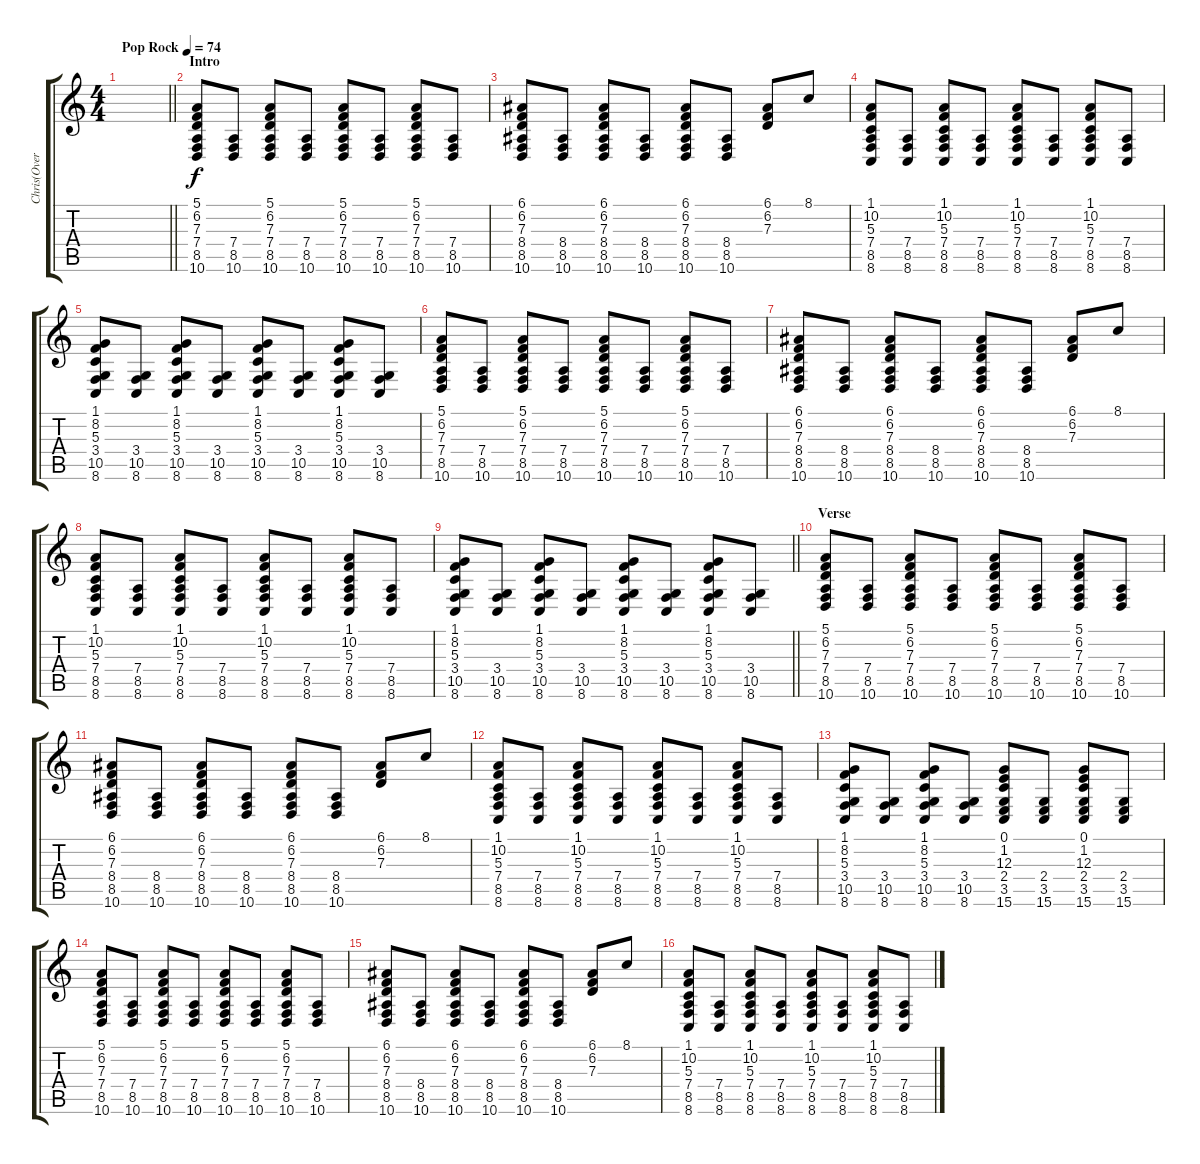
\track ("Chris(Overdub)" "Chris(Over") {instrument brightacousticpiano}
\staff {score tabs}
\tuning (E4 B3 G3 D3 A2 E2) {hide}
\ts (4 4)
\tempo (74 "Pop Rock")
\clef g2
\barLineRight lightlight
\ks c
|
\section ("" "Intro")
(5.1 6.2 7.3 7.4 8.5 10.6).8 (7.4 8.5 10.6).8 (5.1 6.2 7.3 7.4 8.5 10.6).8 (7.4 8.5 10.6).8 (5.1 6.2 7.3 7.4 8.5 10.6).8 (7.4 8.5 10.6).8 (5.1 6.2 7.3 7.4 8.5 10.6).8 (7.4 8.5 10.6).8 |
(6.1 6.2 7.3 8.4 8.5 10.6).8 (8.4 8.5 10.6).8 (6.1 6.2 7.3 8.4 8.5 10.6).8 (8.4 8.5 10.6).8 (6.1 6.2 7.3 8.4 8.5 10.6).8 (8.4 8.5 10.6).8 (6.1 6.2 7.3).8 8.1.8 |
(1.1 10.2 5.3 7.4 8.5 8.6).8 (7.4 8.5 8.6).8 (1.1 10.2 5.3 7.4 8.5 8.6).8 (7.4 8.5 8.6).8 (1.1 10.2 5.3 7.4 8.5 8.6).8 (7.4 8.5 8.6).8 (1.1 10.2 5.3 7.4 8.5 8.6).8 (7.4 8.5 8.6).8 |
(1.1 8.2 5.3 3.4 10.5 8.6).8 (3.4 10.5 8.6).8 (1.1 8.2 5.3 3.4 10.5 8.6).8 (3.4 10.5 8.6).8 (1.1 8.2 5.3 3.4 10.5 8.6).8 (3.4 10.5 8.6).8 (1.1 8.2 5.3 3.4 10.5 8.6).8 (3.4 10.5 8.6).8 |
(5.1 6.2 7.3 7.4 8.5 10.6).8 (7.4 8.5 10.6).8 (5.1 6.2 7.3 7.4 8.5 10.6).8 (7.4 8.5 10.6).8 (5.1 6.2 7.3 7.4 8.5 10.6).8 (7.4 8.5 10.6).8 (5.1 6.2 7.3 7.4 8.5 10.6).8 (7.4 8.5 10.6).8 |
(6.1 6.2 7.3 8.4 8.5 10.6).8 (8.4 8.5 10.6).8 (6.1 6.2 7.3 8.4 8.5 10.6).8 (8.4 8.5 10.6).8 (6.1 6.2 7.3 8.4 8.5 10.6).8 (8.4 8.5 10.6).8 (6.1 6.2 7.3).8 8.1.8 |
(1.1 10.2 5.3 7.4 8.5 8.6).8 (7.4 8.5 8.6).8 (1.1 10.2 5.3 7.4 8.5 8.6).8 (7.4 8.5 8.6).8 (1.1 10.2 5.3 7.4 8.5 8.6).8 (7.4 8.5 8.6).8 (1.1 10.2 5.3 7.4 8.5 8.6).8 (7.4 8.5 8.6).8 |
\barLineRight lightlight
(1.1 8.2 5.3 3.4 10.5 8.6).8 (3.4 10.5 8.6).8 (1.1 8.2 5.3 3.4 10.5 8.6).8 (3.4 10.5 8.6).8 (1.1 8.2 5.3 3.4 10.5 8.6).8 (3.4 10.5 8.6).8 (1.1 8.2 5.3 3.4 10.5 8.6).8 (3.4 10.5 8.6).8 |
\section ("" "Verse")
(5.1 6.2 7.3 7.4 8.5 10.6).8 (7.4 8.5 10.6).8 (5.1 6.2 7.3 7.4 8.5 10.6).8 (7.4 8.5 10.6).8 (5.1 6.2 7.3 7.4 8.5 10.6).8 (7.4 8.5 10.6).8 (5.1 6.2 7.3 7.4 8.5 10.6).8 (7.4 8.5 10.6).8 |
(6.1 6.2 7.3 8.4 8.5 10.6).8 (8.4 8.5 10.6).8 (6.1 6.2 7.3 8.4 8.5 10.6).8 (8.4 8.5 10.6).8 (6.1 6.2 7.3 8.4 8.5 10.6).8 (8.4 8.5 10.6).8 (6.1 6.2 7.3).8 8.1.8 |
(1.1 10.2 5.3 7.4 8.5 8.6).8 (7.4 8.5 8.6).8 (1.1 10.2 5.3 7.4 8.5 8.6).8 (7.4 8.5 8.6).8 (1.1 10.2 5.3 7.4 8.5 8.6).8 (7.4 8.5 8.6).8 (1.1 10.2 5.3 7.4 8.5 8.6).8 (7.4 8.5 8.6).8 |
(1.1 8.2 5.3 3.4 10.5 8.6).8 (3.4 10.5 8.6).8 (1.1 8.2 5.3 3.4 10.5 8.6).8 (3.4 10.5 8.6).8 (0.1 1.2 12.3 2.4 3.5 15.6).8 (2.4 3.5 15.6).8 (0.1 1.2 12.3 2.4 3.5 15.6).8 (2.4 3.5 15.6).8 |
(5.1 6.2 7.3 7.4 8.5 10.6).8 (7.4 8.5 10.6).8 (5.1 6.2 7.3 7.4 8.5 10.6).8 (7.4 8.5 10.6).8 (5.1 6.2 7.3 7.4 8.5 10.6).8 (7.4 8.5 10.6).8 (5.1 6.2 7.3 7.4 8.5 10.6).8 (7.4 8.5 10.6).8 |
(6.1 6.2 7.3 8.4 8.5 10.6).8 (8.4 8.5 10.6).8 (6.1 6.2 7.3 8.4 8.5 10.6).8 (8.4 8.5 10.6).8 (6.1 6.2 7.3 8.4 8.5 10.6).8 (8.4 8.5 10.6).8 (6.1 6.2 7.3).8 8.1.8 |
(1.1 10.2 5.3 7.4 8.5 8.6).8 (7.4 8.5 8.6).8 (1.1 10.2 5.3 7.4 8.5 8.6).8 (7.4 8.5 8.6).8 (1.1 10.2 5.3 7.4 8.5 8.6).8 (7.4 8.5 8.6).8 (1.1 10.2 5.3 7.4 8.5 8.6).8 (7.4 8.5 8.6).8
